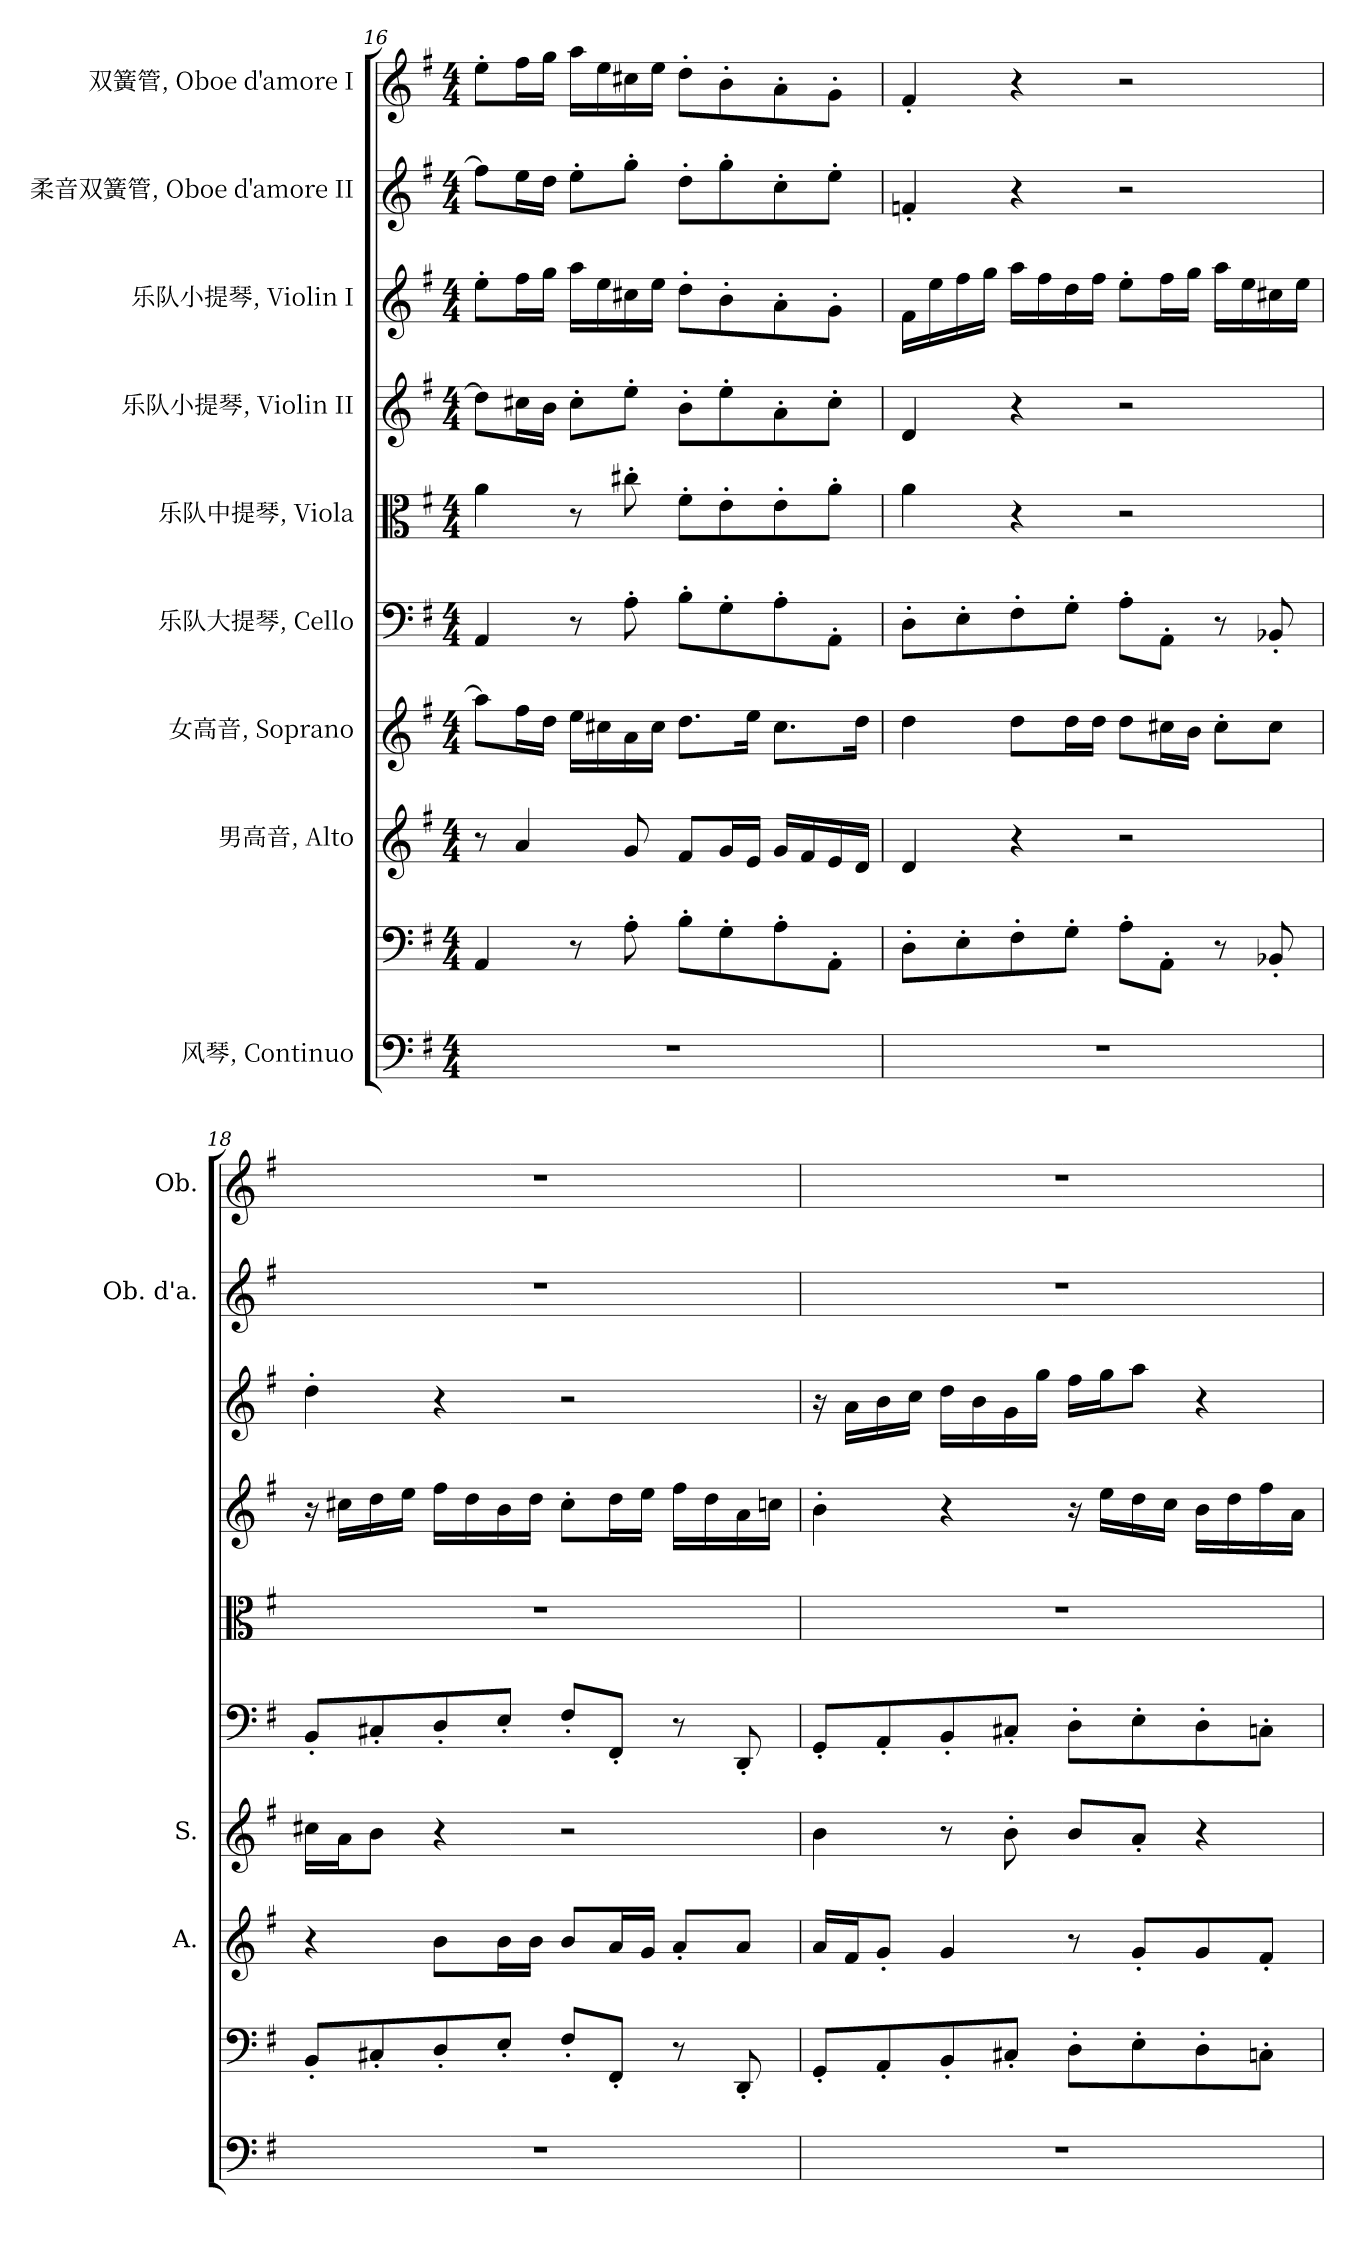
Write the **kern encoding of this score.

**kern	**kern	**kern	**kern	**kern	**kern	**kern	**kern	**kern	**kern
*part9	*part9	*part8	*part7	*part6	*part5	*part4	*part3	*part2	*part1
*staff10	*staff9	*staff8	*staff7	*staff6	*staff5	*staff4	*staff3	*staff2	*staff1
*I"风琴, Continuo	*	*I"男高音, Alto	*I"女高音, Soprano	*I"乐队大提琴, Cello	*I"乐队中提琴, Viola	*I"乐队小提琴, Violin II	*I"乐队小提琴, Violin I	*I"柔音双簧管, Oboe d'amore II	*I"双簧管, Oboe d'amore I
*	*	*I'A.	*I'S.	*	*	*	*	*I'Ob. d'a.	*I'Ob.
!!LO:PB:g=z
*clefF4	*clefF4	*clefG2	*clefG2	*clefF4	*clefC3	*clefG2	*clefG2	*clefG2	*clefG2
*	*	*	*	*	*	*	*	*ITrd2c3	*
*k[f#]	*k[f#]	*k[f#]	*k[f#]	*k[f#]	*k[f#]	*k[f#]	*k[f#]	*k[f#c#g#d#]	*k[f#]
*M4/4	*M4/4	*M4/4	*M4/4	*M4/4	*M4/4	*M4/4	*M4/4	*M4/4	*M4/4
=16	=16	=16	=16	=16	=16	=16	=16	=16	=16
1r	4AA/	8r	8aa\L]	4AA/	4a\	8dd\L]	8ee'\L	8dd\L]	8ee'\L
.	.	4a/	16ff#\L	.	.	16cc#X\L	16ff#\L	16cc#\L	16ff#\L
.	.	.	16dd\JJ	.	.	16b\JJ	16gg\JJ	16b\JJ	16gg\JJ
.	8r	.	16ee\LL	8r	8r	8cc#'\L	16aa\LL	8cc#'\L	16aa\LL
.	.	.	16cc#X\	.	.	.	16ee\	.	16ee\
.	8A'\	8g/	16a\	8A'\	8cc#X'\	8ee'\J	16cc#X\	8ee'\J	16cc#X\
.	.	.	16cc#\JJ	.	.	.	16ee\JJ	.	16ee\JJ
.	8B'\L	8f#/L	8.dd\L	8B'\L	8f#'\L	8b'\L	8dd'\L	8b'\L	8dd'\L
.	8G'\	16g/L	.	8G'\	8e'\	8ee'\	8b'\	8ee'\	8b'\
.	.	16e/JJ	16ee\Jk	.	.	.	.	.	.
.	8A'\	16g/LL	8.cc#\L	8A'\	8e'\	8a'\	8a'\	8a'\	8a'\
.	.	16f#/	.	.	.	.	.	.	.
.	8AA'\J	16e/	.	8AA'\J	8a'\J	8cc#'\J	8g'\J	8cc#'\J	8g'\J
.	.	16d/JJ	16dd\Jk	.	.	.	.	.	.
=17	=17	=17	=17	=17	=17	=17	=17	=17	=17
1r	8D'\L	4d/	4dd\	8D'\L	4a\	4d/	16f#\LL	4dn'/	4f#'/
.	.	.	.	.	.	.	16ee\	.	.
.	8E'\	.	.	8E'\	.	.	16ff#\	.	.
.	.	.	.	.	.	.	16gg\JJ	.	.
.	8F#'\	4r	8dd\L	8F#'\	4r	4r	16aa\LL	4r	4r
.	.	.	.	.	.	.	16ff#\	.	.
.	8G'\J	.	16dd\L	8G'\J	.	.	16dd\	.	.
.	.	.	16dd\JJ	.	.	.	16ff#\JJ	.	.
.	8A'\L	2r	8dd\L	8A'\L	2r	2r	8ee'\L	2r	2r
.	8AA'\J	.	16cc#X\L	8AA'\J	.	.	16ff#\L	.	.
.	.	.	16b\JJ	.	.	.	16gg\JJ	.	.
.	8r	.	8cc#'\L	8r	.	.	16aa\LL	.	.
.	.	.	.	.	.	.	16ee\	.	.
.	8BB-X'/	.	8cc#\J	8BB-X'/	.	.	16cc#X\	.	.
.	.	.	.	.	.	.	16ee\JJ	.	.
!!LO:PB:g=z
=18	=18	=18	=18	=18	=18	=18	=18	=18	=18
1r	8BB'/L	4r	16cc#X\LL	8BB'/L	1r	16r	4dd'\	1r	1r
.	.	.	16a\J	.	.	16cc#X\LL	.	.	.
.	8C#X'/	.	8b\J	8C#X'/	.	16dd\	.	.	.
.	.	.	.	.	.	16ee\JJ	.	.	.
.	8D'/	8b\L	4r	8D'/	.	16ff#\LL	4r	.	.
.	.	.	.	.	.	16dd\	.	.	.
.	8E'/J	16b\L	.	8E'/J	.	16b\	.	.	.
.	.	16b\JJ	.	.	.	16dd\JJ	.	.	.
.	8F#'/L	8b/L	2r	8F#'/L	.	8cc#'\L	2r	.	.
.	8FF#'/J	16a/L	.	8FF#'/J	.	16dd\L	.	.	.
.	.	16g/JJ	.	.	.	16ee\JJ	.	.	.
.	8r	8a'/L	.	8r	.	16ff#\LL	.	.	.
.	.	.	.	.	.	16dd\	.	.	.
.	8DD'/	8a/J	.	8DD'/	.	16a\	.	.	.
.	.	.	.	.	.	16ccn\JJ	.	.	.
=19	=19	=19	=19	=19	=19	=19	=19	=19	=19
1r	8GG'/L	16a/LL	4b\	8GG'/L	1r	4b'\	16r	1r	1r
.	.	16f#/J	.	.	.	.	16a\LL	.	.
.	8AA'/	8g'/J	.	8AA'/	.	.	16b\	.	.
.	.	.	.	.	.	.	16cc\JJ	.	.
.	8BB'/	4g/	8r	8BB'/	.	4r	16dd\LL	.	.
.	.	.	.	.	.	.	16b\	.	.
.	8C#X'/J	.	8b'\	8C#X'/J	.	.	16g\	.	.
.	.	.	.	.	.	.	16gg\JJ	.	.
.	8D'\L	8r	8b/L	8D'\L	.	16r	16ff#\LL	.	.
.	.	.	.	.	.	16ee\LL	16gg\J	.	.
.	8E'\	8g'/L	8a'/J	8E'\	.	16dd\	8aa\J	.	.
.	.	.	.	.	.	16cc\JJ	.	.	.
.	8D'\	8g/	4r	8D'\	.	16b\LL	4r	.	.
.	.	.	.	.	.	16dd\	.	.	.
.	8Cn'\J	8f#'/J	.	8Cn'\J	.	16ff#\	.	.	.
.	.	.	.	.	.	16a\JJ	.	.	.
=	=	=	=	=	=	=	=	=	=
*-	*-	*-	*-	*-	*-	*-	*-	*-	*-
